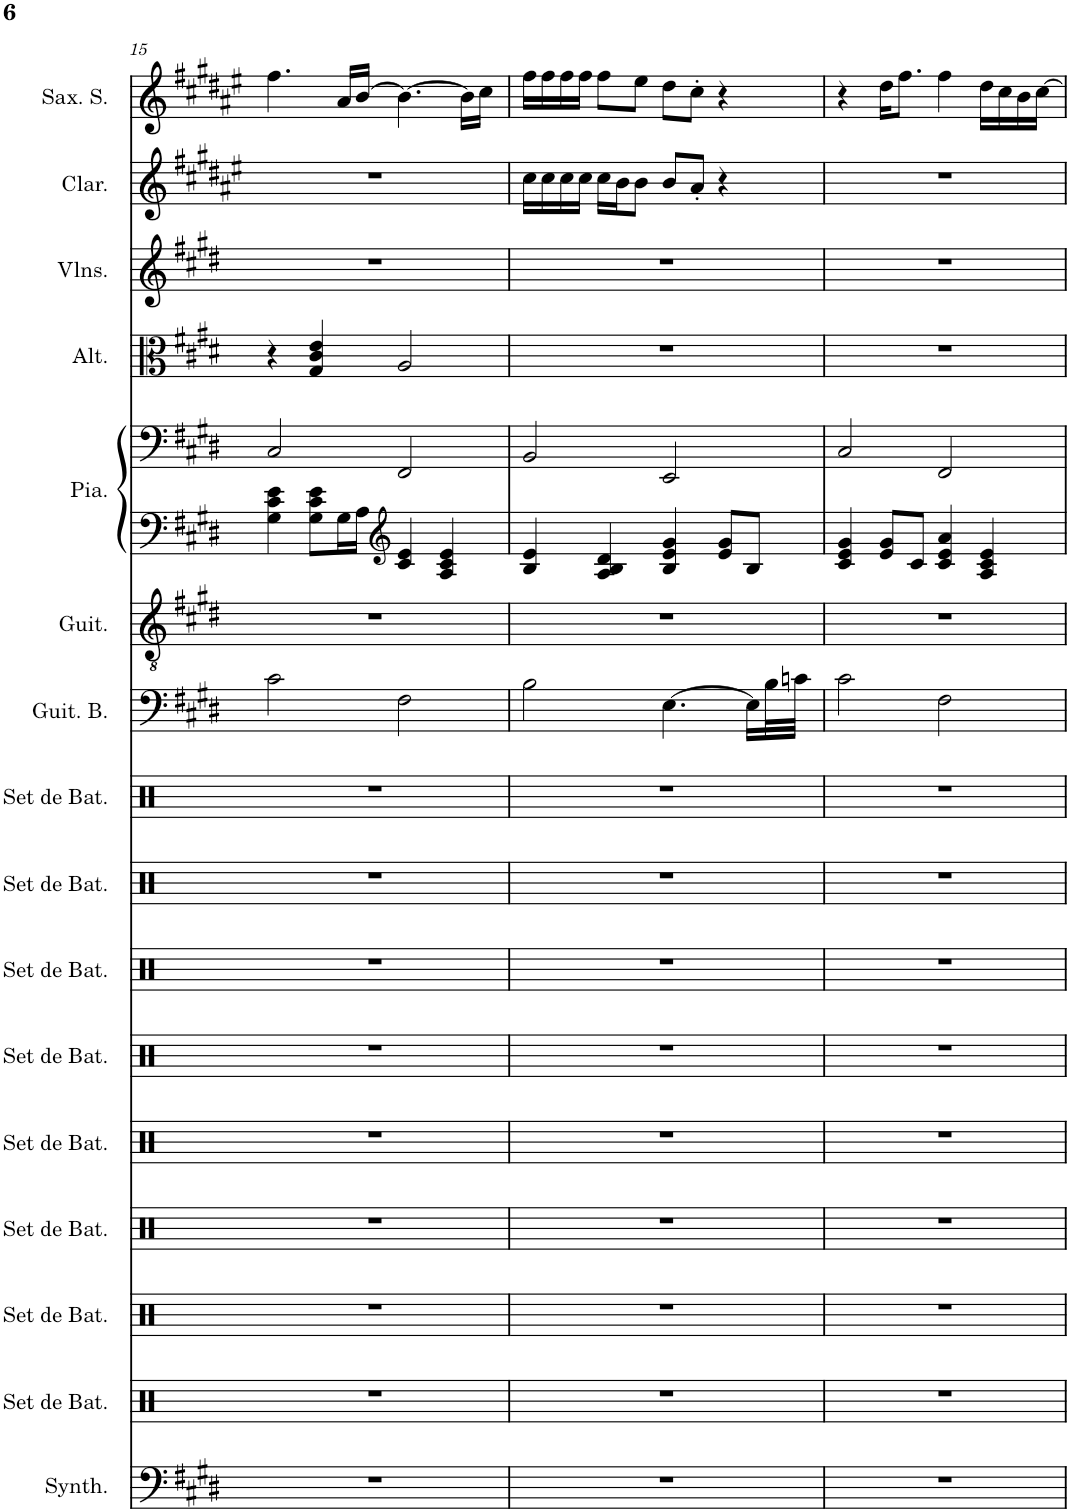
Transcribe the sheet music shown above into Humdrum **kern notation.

**kern	**kern	**kern	**kern	**kern	**kern	**kern	**kern	**kern	**kern	**kern	**kern	**kern	**kern	**kern	**kern	**kern
*part16	*part15	*part14	*part13	*part12	*part11	*part10	*part9	*part8	*part7	*part6	*part5	*part5	*part4	*part3	*part2	*part1
*staff17	*staff16	*staff15	*staff14	*staff13	*staff12	*staff11	*staff10	*staff9	*staff8	*staff7	*staff6	*staff5	*staff4	*staff3	*staff2	*staff1
*I"Synthétiseur de cuivres, synth2 | cello/EP/brass	*I"Set de batterie, snare	*I"Set de batterie, midtom	*I"Set de batterie, lowtom	*I"Set de batterie, lowesttom	*I"Set de batterie, hitom	*I"Set de batterie, hihat	*I"Set de batterie, crash	*I"Set de batterie, kick	*I"Guitare Basse, bass | synth bass	*I"Guitare Acoustique	*I"Piano, sunth4 | left   piano	*	*I"Altos	*I"Violons	*I"Clarinette	*I"Saxophone Soprano
*I'Synth.	*I'Set de Bat.	*I'Set de Bat.	*I'Set de Bat.	*I'Set de Bat.	*I'Set de Bat.	*I'Set de Bat.	*I'Set de Bat.	*I'Set de Bat.	*I'Guit. B.	*I'Guit.	*I'Pia.	*	*I'Alt.	*I'Vlns.	*I'Clar.	*I'Sax. S.
!!LO:PB:g=z
*clefF4	*clefX	*clefX	*clefX	*clefX	*clefX	*clefX	*clefX	*clefX	*clefF4	*clefGv2	*clefF4	*clefF4	*clefC3	*clefG2	*clefG2	*clefG2
*	*	*	*	*	*	*	*	*	*Trd7c12	*	*	*	*	*	*Trd1c2	*Trd1c2
*k[f#c#g#d#]	*k[]	*k[]	*k[]	*k[]	*k[]	*k[]	*k[]	*k[]	*k[f#c#g#d#]	*k[f#c#g#d#]	*k[f#c#g#d#]	*k[f#c#g#d#]	*k[f#c#g#d#]	*k[f#c#g#d#]	*k[f#c#g#d#a#e#]	*k[f#c#g#d#a#e#]
*M4/4	*M4/4	*M4/4	*M4/4	*M4/4	*M4/4	*M4/4	*M4/4	*M4/4	*M4/4	*M4/4	*M4/4	*M4/4	*M4/4	*M4/4	*M4/4	*M4/4
=15	=15	=15	=15	=15	=15	=15	=15	=15	=15	=15	=15	=15	=15	=15	=15	=15
1r	1r	1r	1r	1r	1r	1r	1r	1r	2c#\	1r	4G#\ 4c#\ 4e\	2C#/	4r	1r	1r	4.ff#\
.	.	.	.	.	.	.	.	.	.	.	8G#\ 8c#\ 8e\L	.	4G#/ 4c#/ 4e/	.	.	.
.	.	.	.	.	.	.	.	.	.	.	16G#\L	.	.	.	.	16a#/LL
.	.	.	.	.	.	.	.	.	.	.	16A\JJ	.	.	.	.	[16b/JJ
*	*	*	*	*	*	*	*	*	*	*	*clefG2	*	*	*	*	*
.	.	.	.	.	.	.	.	.	2F#\	.	4c#/ 4e/	2FF#/	2A/	.	.	4.b\_
.	.	.	.	.	.	.	.	.	.	.	4A/ 4c#/ 4e/	.	.	.	.	.
.	.	.	.	.	.	.	.	.	.	.	.	.	.	.	.	16b\LL]
.	.	.	.	.	.	.	.	.	.	.	.	.	.	.	.	16cc#\JJ
=16	=16	=16	=16	=16	=16	=16	=16	=16	=16	=16	=16	=16	=16	=16	=16	=16
1r	1r	1r	1r	1r	1r	1r	1r	1r	2B\	1r	4B/ 4e/	2BB/	1r	1r	16cc#\LL	16ff#\LL
.	.	.	.	.	.	.	.	.	.	.	.	.	.	.	16cc#\	16ff#\
.	.	.	.	.	.	.	.	.	.	.	.	.	.	.	16cc#\	16ff#\
.	.	.	.	.	.	.	.	.	.	.	.	.	.	.	16cc#\JJ	16ff#\JJ
.	.	.	.	.	.	.	.	.	.	.	4A/ 4B/ 4d#/	.	.	.	16cc#\LL	8ff#\L
.	.	.	.	.	.	.	.	.	.	.	.	.	.	.	16b\J	.
.	.	.	.	.	.	.	.	.	.	.	.	.	.	.	8b\J	8ee#\J
.	.	.	.	.	.	.	.	.	[4.E\	.	4B/ 4e/ 4g#/	2EE/	.	.	8b/L	8dd#\L
.	.	.	.	.	.	.	.	.	.	.	.	.	.	.	8a#'/J	8cc#'\J
.	.	.	.	.	.	.	.	.	.	.	8e/ 8g#/L	.	.	.	4r	4r
.	.	.	.	.	.	.	.	.	16E\LL]	.	8B/J	.	.	.	.	.
.	.	.	.	.	.	.	.	.	32B\L	.	.	.	.	.	.	.
.	.	.	.	.	.	.	.	.	32cn\JJJ	.	.	.	.	.	.	.
=17	=17	=17	=17	=17	=17	=17	=17	=17	=17	=17	=17	=17	=17	=17	=17	=17
1r	1r	1r	1r	1r	1r	1r	1r	1r	2c#\	1r	4c#/ 4e/ 4g#/	2C#/	1r	1r	1r	4r
.	.	.	.	.	.	.	.	.	.	.	8e/ 8g#/L	.	.	.	.	16dd#\KL
.	.	.	.	.	.	.	.	.	.	.	.	.	.	.	.	8.ff#\J
.	.	.	.	.	.	.	.	.	.	.	8c#/J	.	.	.	.	.
.	.	.	.	.	.	.	.	.	2F#\	.	4c#/ 4e/ 4a/	2FF#/	.	.	.	4ff#\
.	.	.	.	.	.	.	.	.	.	.	4A/ 4c#/ 4e/	.	.	.	.	16dd#\LL
.	.	.	.	.	.	.	.	.	.	.	.	.	.	.	.	16cc#\
.	.	.	.	.	.	.	.	.	.	.	.	.	.	.	.	16b\
.	.	.	.	.	.	.	.	.	.	.	.	.	.	.	.	[16cc#\JJ
=	=	=	=	=	=	=	=	=	=	=	=	=	=	=	=	=
*-	*-	*-	*-	*-	*-	*-	*-	*-	*-	*-	*-	*-	*-	*-	*-	*-
